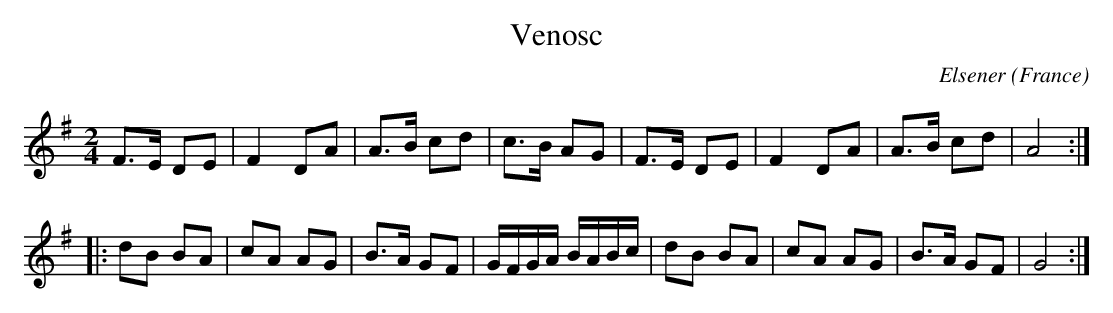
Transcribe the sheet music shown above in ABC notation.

X:1
T:Venosc
C:Elsener
O:France
M:2/4
L:1/8
K:G major
F3/E/ DE | F2 DA | A3/B/ cd | c3/B/ AG | F3/E/ DE | F2 DA | A3/B/ cd | A4 :|
|: dB BA | cA AG | B3/A/ GF | G/F/G/A/ B/A/B/c/ | dB BA | cA AG | B3/A/ GF | G4 :|
